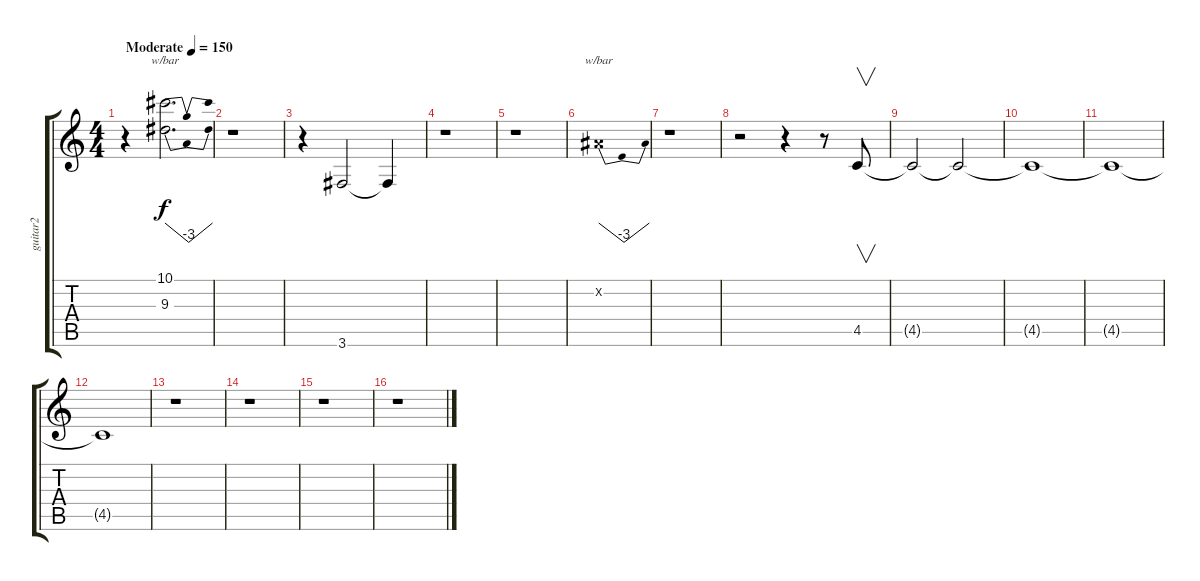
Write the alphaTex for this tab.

\track ("guitar2" "guitar2") {instrument distortionguitar}
\staff {score tabs}
\tuning (Eb4 Bb3 Gb3 Db3 Ab2 Eb2) {hide}
\ts (4 4)
\tempo (150 "Moderate")
\clef g2
\ks c
r.4{dy f instrument distortionguitar} (10.1 9.3).2{d tbe (dip default 0 0 30 -12 60 0)} |
r.1 |
r.4 3.6.2 3.6{t}.4 |
r.1 |
r.1 |
0.2{x}.1{tbe (dip default 0 0 30 -12 60 0)} |
r.1 |
r.2{txt ""} r.4 r.8 4.5.8{v} |
4.5{t}.2 4.5{t}.2 |
4.5{t}.1 |
4.5{t}.1 |
4.5{t}.1 |
r.1 |
r.1 |
r.1 |
r.1
